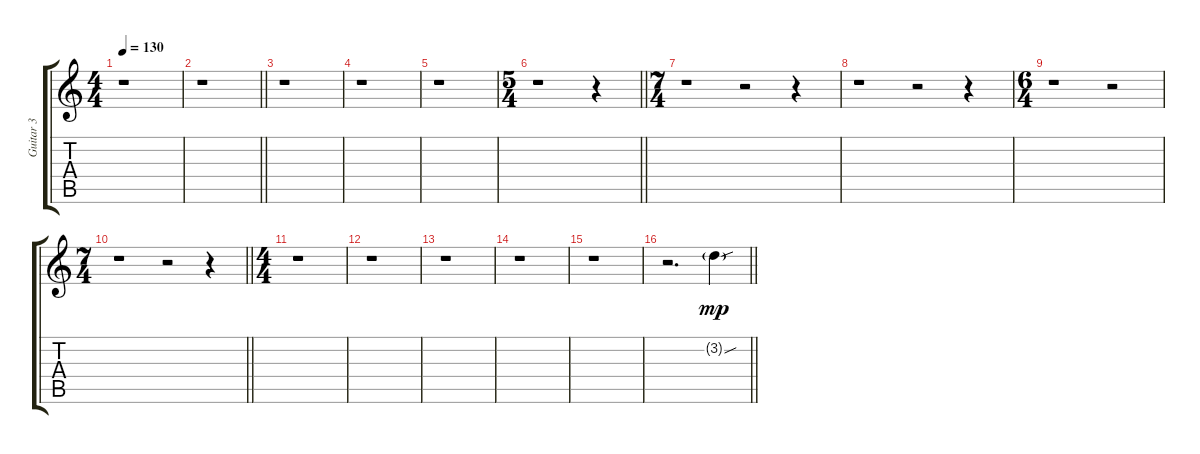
\track ("Guitar 3" "Guitar 3") {instrument electricguitarjazz}
\staff {score tabs}
\tuning (E4 B3 G3 D3 A2 E2) {hide}
\ts (4 4)
\tempo 130
\clef g2
\ks c
r.1{dy f} |
\barLineRight lightlight
r.1 |
r.1 |
r.1 |
r.1 |
\ts (5 4)
\barLineRight lightlight
r.1 r.4 |
\ts (7 4)
r.1 r.2 r.4 |
r.1 r.2 r.4 |
\ts (6 4)
r.1 r.2 |
\ts (7 4)
\barLineRight lightlight
r.1 r.2 r.4 |
\ts (4 4)
r.1 |
r.1 |
r.1 |
r.1 |
r.1 |
\barLineRight lightlight
r.2{d instrument electricguitarjazz} 3.2{sou g}.4{dy mp}
